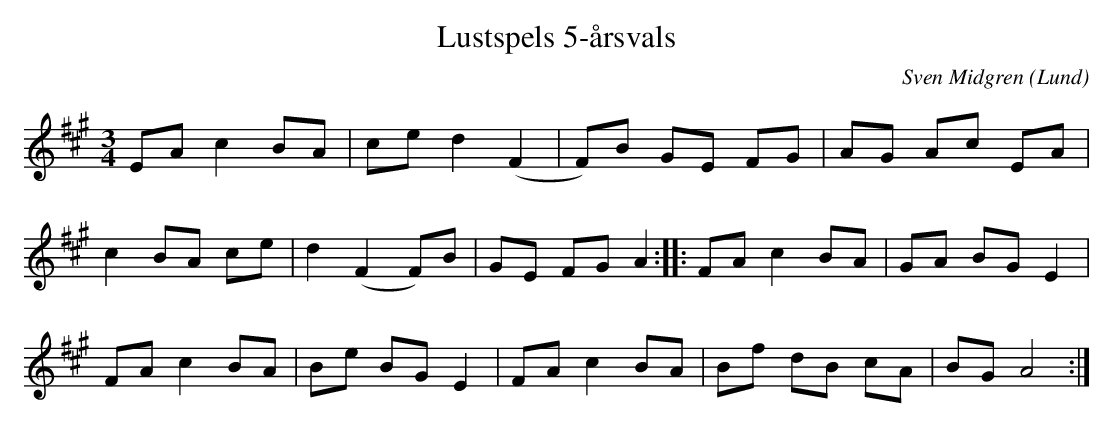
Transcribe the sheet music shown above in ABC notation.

X:1
T:Lustspels 5-årsvals
C:Sven Midgren
O:Lund
M:3/4
L:1/8
K:A
EA c2 BA | ce d2 (F2 | F)B GE FG | AG Ac EA |
c2 BA ce | d2 (F2  F)B | GE FG A2 :||: FA c2 BA | GA BG E2 |
FA c2 BA | Be BG E2 | FA c2 BA | Bf dB cA | BG A4 :|
